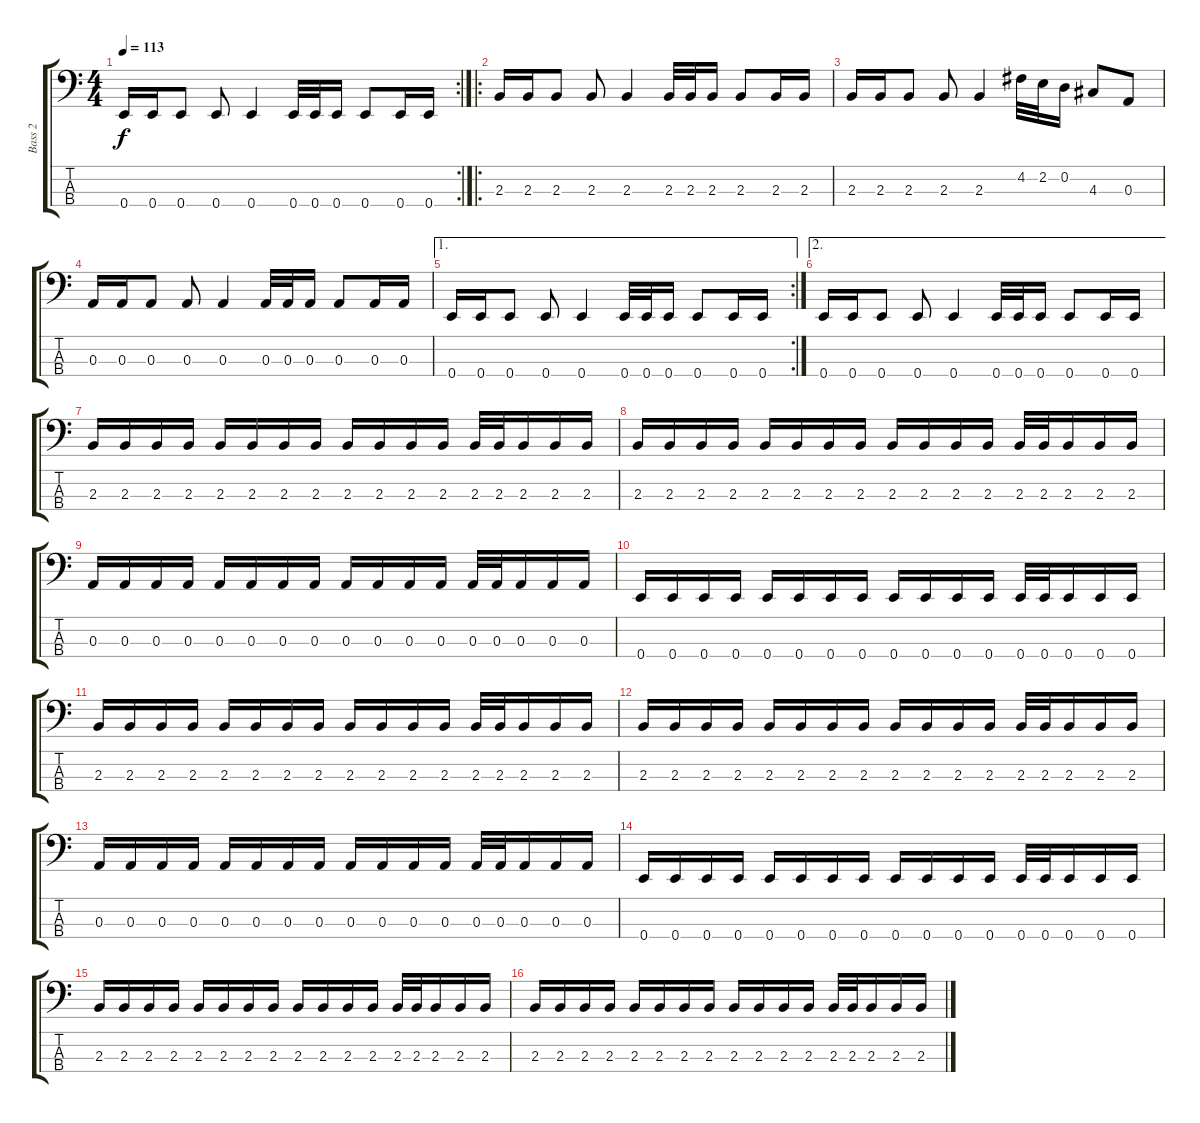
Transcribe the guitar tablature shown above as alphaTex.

\track ("Bass 2" "Bass 2") {instrument synthbass1}
\staff {score tabs}
\tuning (G2 D2 A1 E1) {hide}
\rc 2
\ts (4 4)
\tempo 113
\clef f4
\ks c
0.4.16{dy f} 0.4.16 0.4.8 0.4.8 0.4.4 0.4.32 0.4.32 0.4.16 0.4.8 0.4.16 0.4.16 |
\ro
2.3.16{volume 16} 2.3.16 2.3.8 2.3.8 2.3.4 2.3.32 2.3.32 2.3.16 2.3.8 2.3.16 2.3.16 |
2.3.16 2.3.16 2.3.8 2.3.8 2.3.4 4.2.32 2.2.32 0.2.16 4.3.8 0.3.8 |
0.3.16 0.3.16 0.3.8 0.3.8 0.3.4 0.3.32 0.3.32 0.3.16 0.3.8 0.3.16 0.3.16 |
\ae 1
\rc 2
0.4.16 0.4.16 0.4.8 0.4.8 0.4.4 0.4.32 0.4.32 0.4.16 0.4.8 0.4.16 0.4.16 |
\ae 2
0.4.16 0.4.16 0.4.8 0.4.8 0.4.4 0.4.32 0.4.32 0.4.16 0.4.8 0.4.16 0.4.16 |
2.3.16 2.3.16 2.3.16 2.3.16 2.3.16 2.3.16 2.3.16 2.3.16 2.3.16 2.3.16 2.3.16 2.3.16 2.3.32 2.3.32 2.3.16 2.3.16 2.3.16 |
2.3.16 2.3.16 2.3.16 2.3.16 2.3.16 2.3.16 2.3.16 2.3.16 2.3.16 2.3.16 2.3.16 2.3.16 2.3.32 2.3.32 2.3.16 2.3.16 2.3.16 |
0.3.16 0.3.16 0.3.16 0.3.16 0.3.16 0.3.16 0.3.16 0.3.16 0.3.16 0.3.16 0.3.16 0.3.16 0.3.32 0.3.32 0.3.16 0.3.16 0.3.16 |
0.4.16 0.4.16 0.4.16 0.4.16 0.4.16 0.4.16 0.4.16 0.4.16 0.4.16 0.4.16 0.4.16 0.4.16 0.4.32 0.4.32 0.4.16 0.4.16 0.4.16 |
2.3.16 2.3.16 2.3.16 2.3.16 2.3.16 2.3.16 2.3.16 2.3.16 2.3.16 2.3.16 2.3.16 2.3.16 2.3.32 2.3.32 2.3.16 2.3.16 2.3.16 |
2.3.16 2.3.16 2.3.16 2.3.16 2.3.16 2.3.16 2.3.16 2.3.16 2.3.16 2.3.16 2.3.16 2.3.16 2.3.32 2.3.32 2.3.16 2.3.16 2.3.16 |
0.3.16 0.3.16 0.3.16 0.3.16 0.3.16 0.3.16 0.3.16 0.3.16 0.3.16 0.3.16 0.3.16 0.3.16 0.3.32 0.3.32 0.3.16 0.3.16 0.3.16 |
0.4.16 0.4.16 0.4.16 0.4.16 0.4.16 0.4.16 0.4.16 0.4.16 0.4.16 0.4.16 0.4.16 0.4.16 0.4.32 0.4.32 0.4.16 0.4.16 0.4.16 |
2.3.16 2.3.16 2.3.16 2.3.16 2.3.16 2.3.16 2.3.16 2.3.16 2.3.16 2.3.16 2.3.16 2.3.16 2.3.32 2.3.32 2.3.16 2.3.16 2.3.16 |
2.3.16 2.3.16 2.3.16 2.3.16 2.3.16 2.3.16 2.3.16 2.3.16 2.3.16 2.3.16 2.3.16 2.3.16 2.3.32 2.3.32 2.3.16 2.3.16 2.3.16
